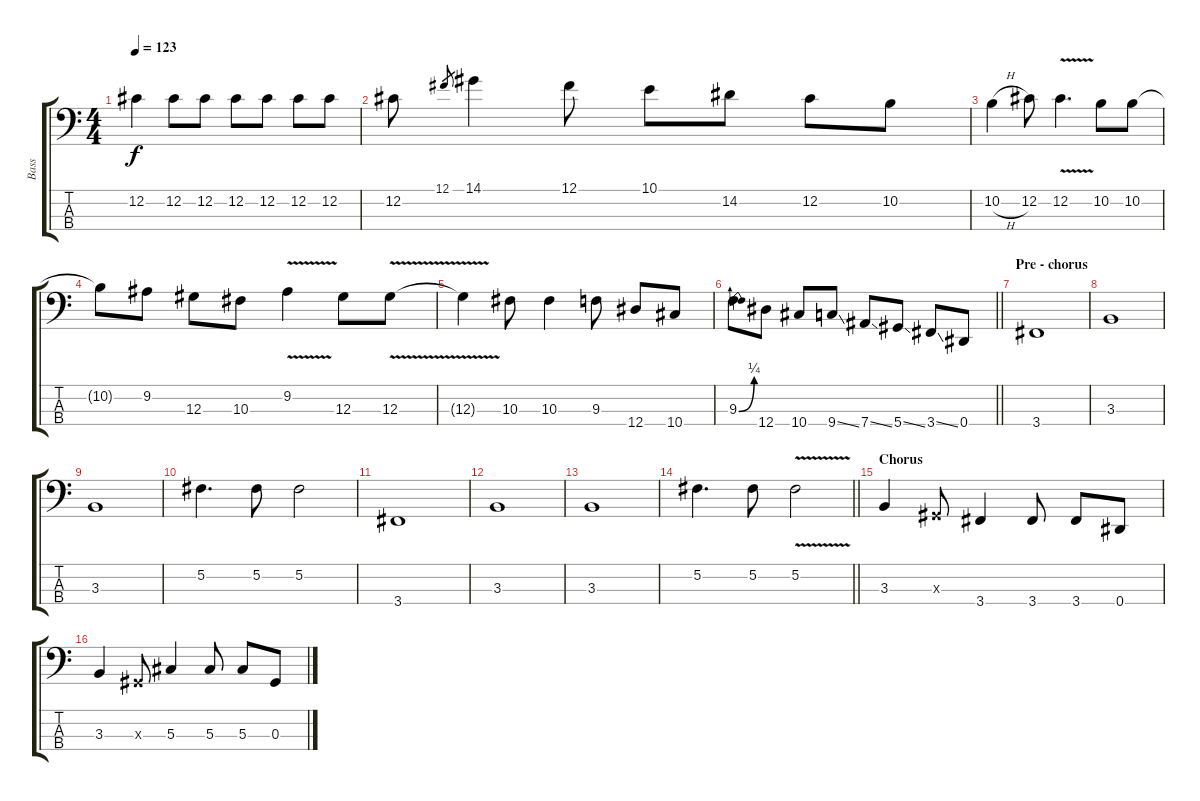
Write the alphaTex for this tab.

\track ("Bass" "Bass") {instrument acousticbass}
\staff {score tabs}
\tuning (Gb2 Db2 Ab1 Eb1) {hide}
\ts (4 4)
\tempo 123
\clef f4
\ks c
12.2.4{dy f} 12.2.8 12.2.8 12.2.8 12.2.8 12.2.8 12.2.8 |
12.2.8 12.1.8{gr} 14.1.4 12.1.8 10.1.8 14.2.8 12.2.8 10.2.8 |
10.2{h}.4 12.2.8 12.2{v}.4{d} 10.2.8 10.2.8 |
10.2{t}.8 9.2.8 12.3.8 10.3.8 9.2{v}.4 12.3.8 12.3{v}.8 |
12.3{t}.4 10.3.8 10.3.4 9.3.8 12.4.8 10.4.8 |
\barLineRight lightlight
9.3{be (bend 0 0 60 1)}.8 12.4.8 10.4.8 9.4{ss}.8 7.4{ss}.8 5.4{ss}.8 3.4{ss}.8 0.4.8 |
\section ("" "Pre - chorus")
3.4.1{volume 14} |
3.3.1 |
3.3.1 |
5.2.4{d} 5.2.8 5.2.2 |
3.4.1 |
3.3.1 |
3.3.1 |
\barLineRight lightlight
5.2.4{d} 5.2.8 5.2{v}.2 |
\section ("" "Chorus")
3.3.4 0.3{x}.8 3.4.4 3.4.8 3.4.8 0.4.8 |
3.3.4 0.3{x}.8 5.3.4 5.3.8 5.3.8 0.3.8
